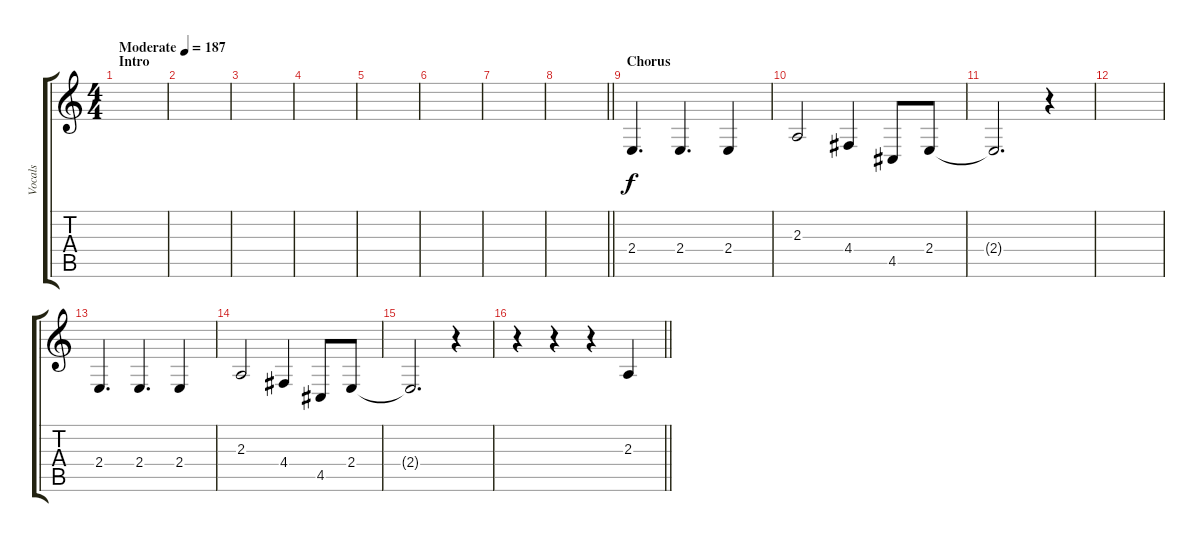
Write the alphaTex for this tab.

\track ("Vocals" "Vocals") {instrument altosax}
\staff {score tabs}
\tuning (E4 B3 G3 D3 A2 E2) {hide}
\ts (4 4)
\section ("" "Intro")
\tempo (187 "Moderate")
\clef g2
\ks c
|
|
|
|
|
|
|
\barLineRight lightlight
|
\section ("" "Chorus")
2.4.4{d} 2.4.4{d} 2.4.4 |
2.3.2 4.4.4 4.5.8 2.4.8 |
2.4{t}.2{d} r.4 |
|
2.4.4{d} 2.4.4{d} 2.4.4 |
2.3.2 4.4.4 4.5.8 2.4.8 |
2.4{t}.2{d} r.4 |
\barLineRight lightlight
r.4 r.4 r.4 2.3.4
